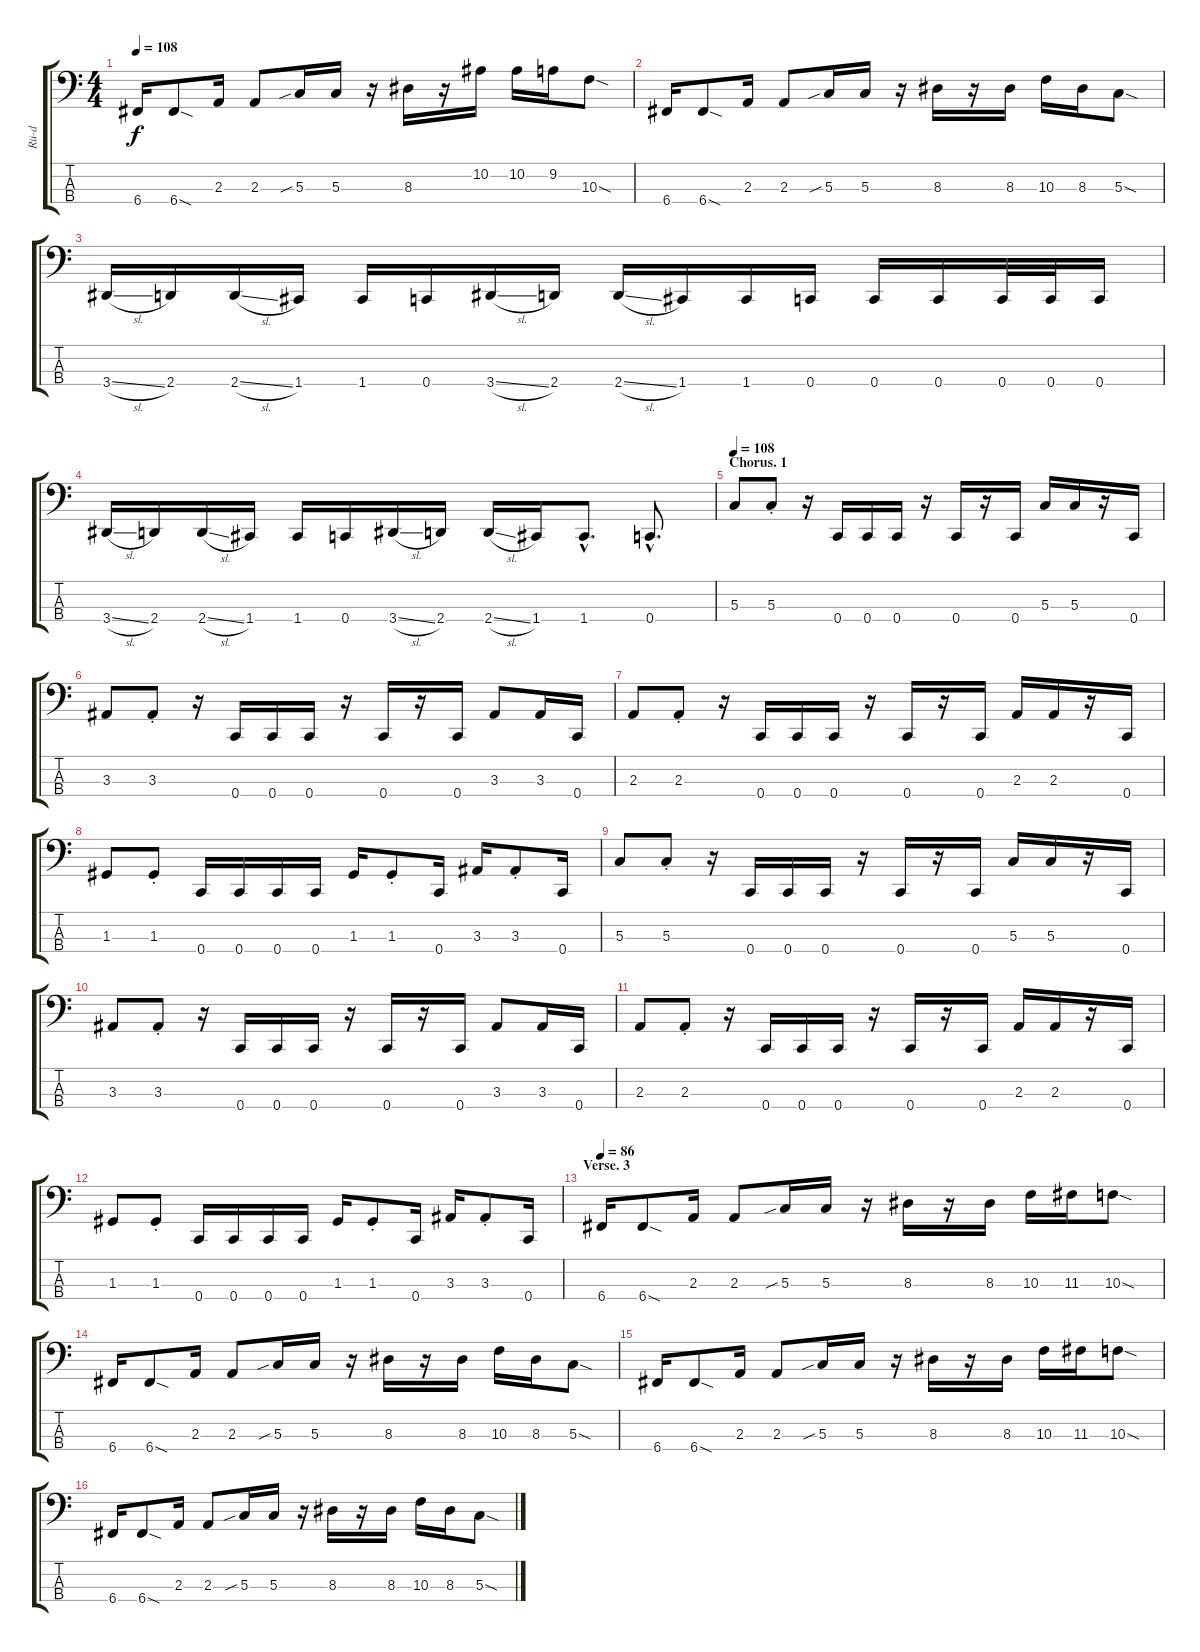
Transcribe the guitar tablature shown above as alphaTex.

\track ("Rü-d" "Rü-d") {instrument electricbassfinger}
\staff {score tabs}
\tuning (F2 C2 G1 C1) {hide}
\ts (4 4)
\tempo 108
\clef f4
\ks c
6.4.16{dy f} 6.4{sod}.8 2.3.16 2.3.8 5.3{sib}.16 5.3.16 r.16 8.3.16 r.16 10.2.16 10.2.16 9.2.16 10.3{sod}.8 |
6.4.16 6.4{sod}.8 2.3.16 2.3.8 5.3{sib}.16 5.3.16 r.16 8.3.16 r.16 8.3.16 10.3.16 8.3.16 5.3{sod}.8 |
3.4{sl}.16 2.4.16 2.4{sl}.16 1.4.16 1.4.16 0.4.16 3.4{sl}.16 2.4.16 2.4{sl}.16 1.4.16 1.4.16 0.4.16 0.4.16 0.4.16 0.4.32 0.4.32 0.4.16 |
3.4{sl}.16 2.4.16 2.4{sl}.16 1.4.16 1.4.16 0.4.16 3.4{sl}.16 2.4.16 2.4{sl}.16 1.4.16 1.4{hac}.8{d} 0.4{hac}.8{d} |
\section ("" "Chorus. 1")
\tempo 108
5.3.8 5.3{st}.8 r.16 0.4.16 0.4.16 0.4.16 r.16 0.4.16 r.16 0.4.16 5.3.16 5.3.16 r.16 0.4.16 |
3.3.8 3.3{st}.8 r.16 0.4.16 0.4.16 0.4.16 r.16 0.4.16 r.16 0.4.16 3.3.8 3.3.16 0.4.16 |
2.3.8 2.3{st}.8 r.16 0.4.16 0.4.16 0.4.16 r.16 0.4.16 r.16 0.4.16 2.3.16 2.3.16 r.16 0.4.16 |
1.3.8 1.3{st}.8 0.4.16 0.4.16 0.4.16 0.4.16 1.3.16 1.3{st}.8 0.4.16 3.3.16 3.3{st}.8 0.4.16 |
5.3.8 5.3{st}.8 r.16 0.4.16 0.4.16 0.4.16 r.16 0.4.16 r.16 0.4.16 5.3.16 5.3.16 r.16 0.4.16 |
3.3.8 3.3{st}.8 r.16 0.4.16 0.4.16 0.4.16 r.16 0.4.16 r.16 0.4.16 3.3.8 3.3.16 0.4.16 |
2.3.8 2.3{st}.8 r.16 0.4.16 0.4.16 0.4.16 r.16 0.4.16 r.16 0.4.16 2.3.16 2.3.16 r.16 0.4.16 |
1.3.8 1.3{st}.8 0.4.16 0.4.16 0.4.16 0.4.16 1.3.16 1.3{st}.8 0.4.16 3.3.16 3.3{st}.8 0.4.16 |
\section ("" "Verse. 3 ")
\tempo 86
6.4.16 6.4{sod}.8 2.3.16 2.3.8 5.3{sib}.16 5.3.16 r.16 8.3.16 r.16 8.3.16 10.3.16 11.3.16 10.3{sod}.8 |
6.4.16 6.4{sod}.8 2.3.16 2.3.8 5.3{sib}.16 5.3.16 r.16 8.3.16 r.16 8.3.16 10.3.16 8.3.16 5.3{sod}.8 |
6.4.16 6.4{sod}.8 2.3.16 2.3.8 5.3{sib}.16 5.3.16 r.16 8.3.16 r.16 8.3.16 10.3.16 11.3.16 10.3{sod}.8 |
6.4.16 6.4{sod}.8 2.3.16 2.3.8 5.3{sib}.16 5.3.16 r.16 8.3.16 r.16 8.3.16 10.3.16 8.3.16 5.3{sod}.8
